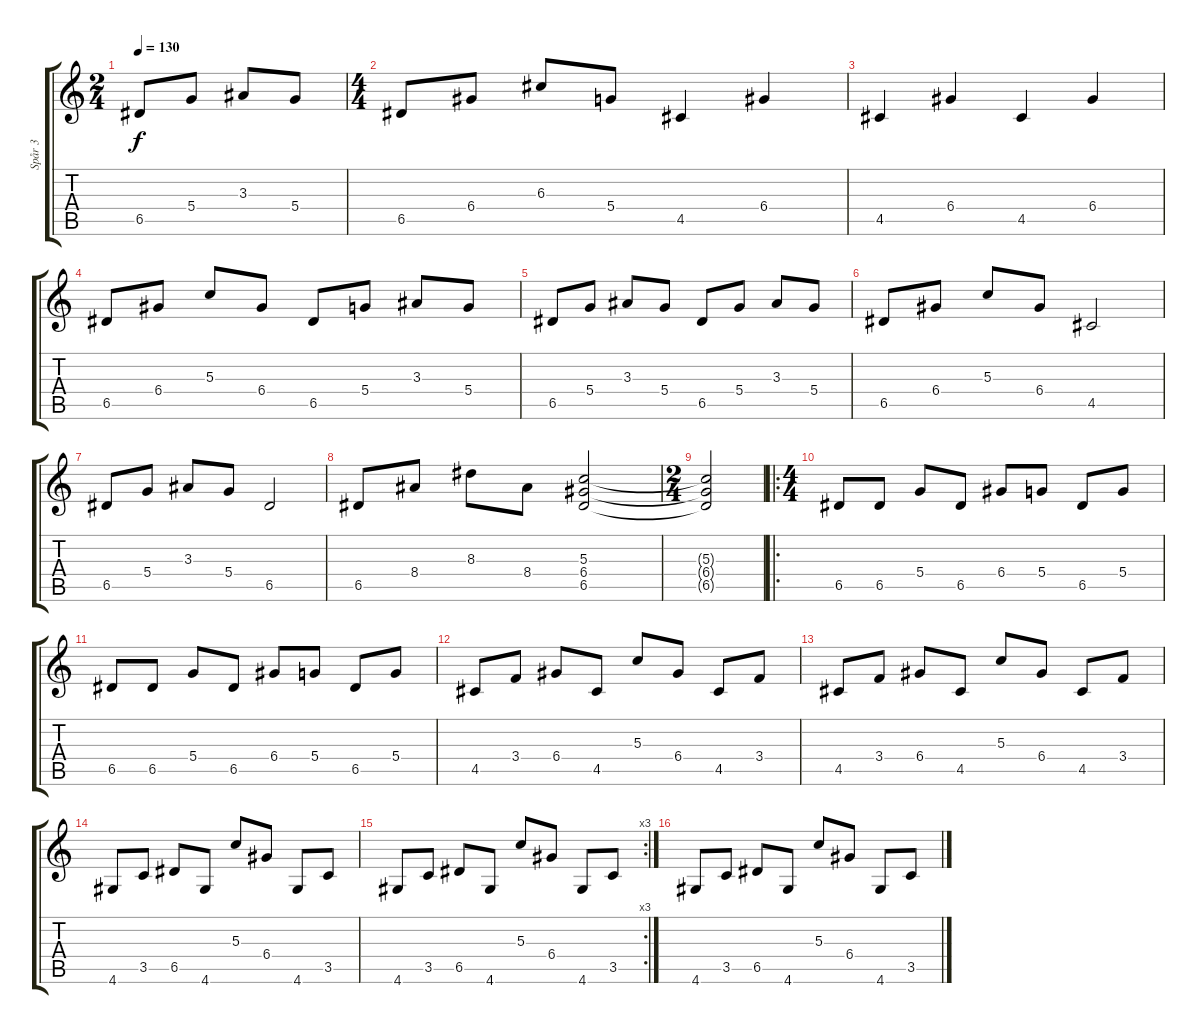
\track ("Spår 3" "Spår 3") {instrument electricguitarjazz}
\staff {score tabs}
\tuning (E4 B3 G3 D3 A2 E2) {hide}
\ts (2 4)
\tempo 130
\clef g2
\ks c
6.5.8{dy f} 5.4.8 3.3.8 5.4.8 |
\ts (4 4)
6.5.8 6.4.8 6.3.8 5.4.8 4.5.4 6.4.4 |
4.5.4 6.4.4 4.5.4 6.4.4 |
6.5.8 6.4.8 5.3.8 6.4.8 6.5.8 5.4.8 3.3.8 5.4.8 |
6.5.8 5.4.8 3.3.8 5.4.8 6.5.8 5.4.8 3.3.8 5.4.8 |
6.5.8 6.4.8 5.3.8 6.4.8 4.5.2 |
6.5.8 5.4.8 3.3.8 5.4.8 6.5.2 |
6.5.8 8.4.8 8.3.8 8.4.8 (5.3 6.4 6.5).2 |
\ts (2 4)
(5.3{t} 6.4{t} 6.5{t}).2 |
\ro
\ts (4 4)
6.5.8 6.5.8 5.4.8 6.5.8 6.4.8 5.4.8 6.5.8 5.4.8 |
6.5.8 6.5.8 5.4.8 6.5.8 6.4.8 5.4.8 6.5.8 5.4.8 |
4.5.8 3.4.8 6.4.8 4.5.8 5.3.8 6.4.8 4.5.8 3.4.8 |
4.5.8 3.4.8 6.4.8 4.5.8 5.3.8 6.4.8 4.5.8 3.4.8 |
4.6.8 3.5.8 6.5.8 4.6.8 5.3.8 6.4.8 4.6.8 3.5.8 |
\rc 3
4.6.8 3.5.8 6.5.8 4.6.8 5.3.8 6.4.8 4.6.8 3.5.8 |
4.6.8 3.5.8 6.5.8 4.6.8 5.3.8 6.4.8 4.6.8 3.5.8
